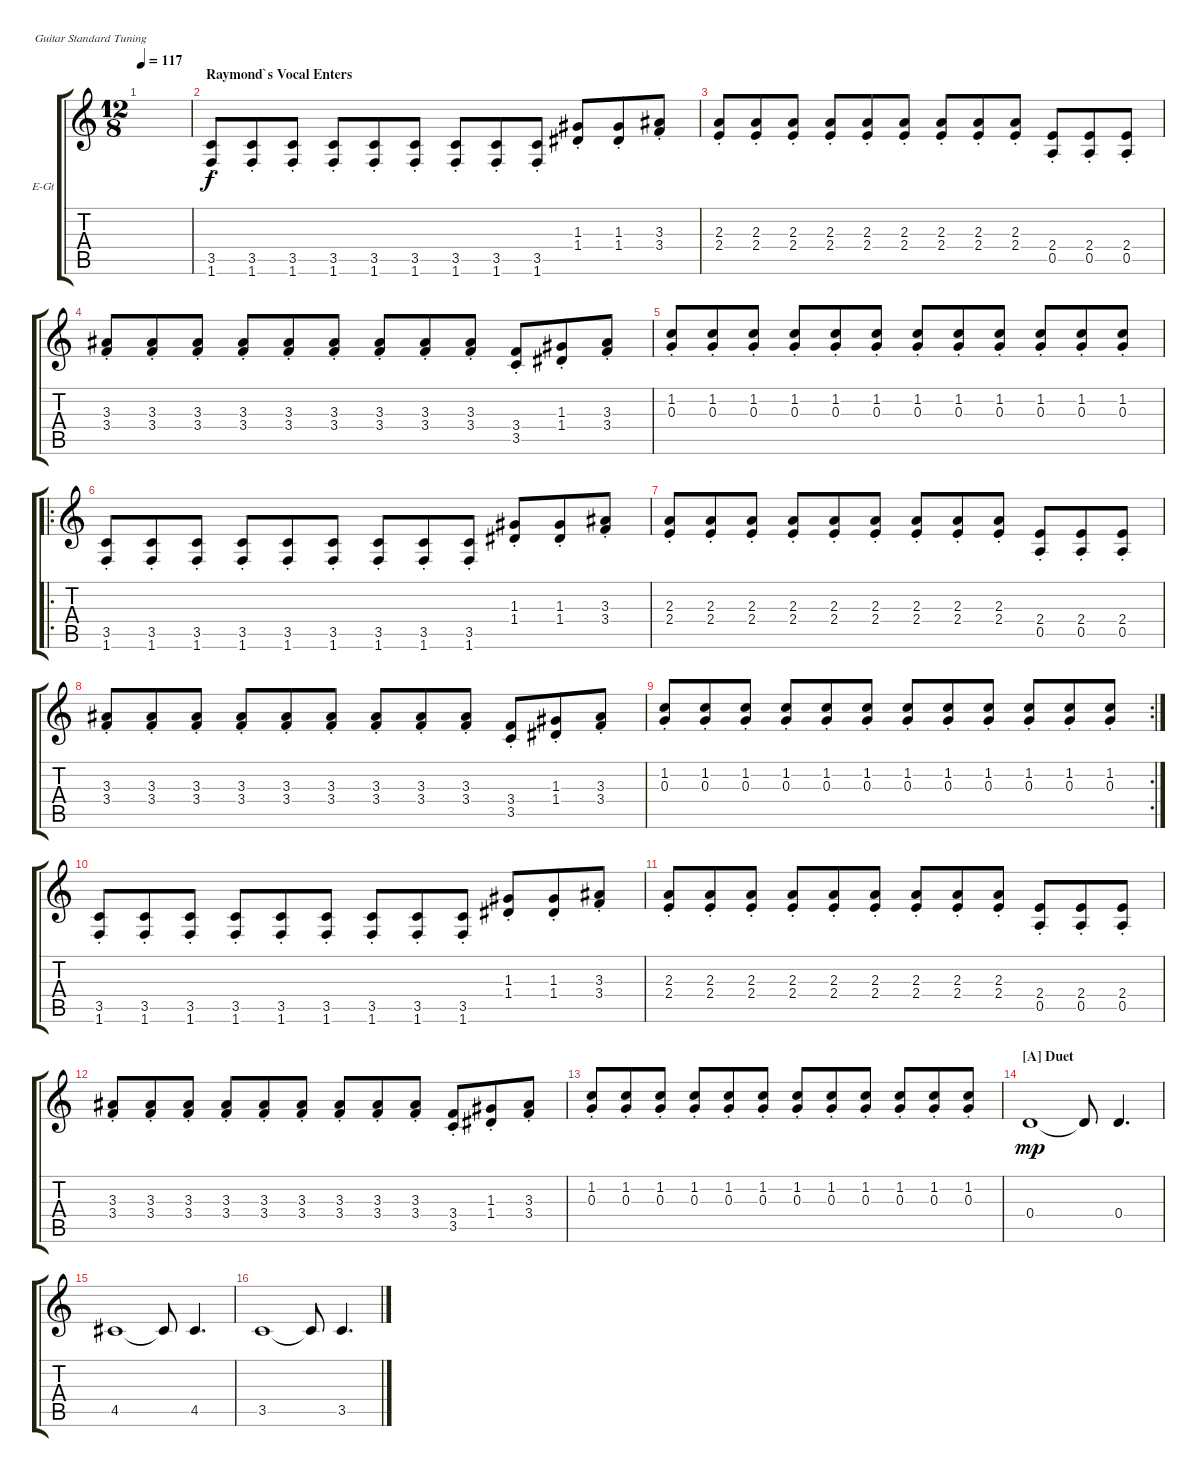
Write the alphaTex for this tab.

\defaultSystemsLayout 4
\bracketExtendMode groupsimilarinstruments
\firstSystemTrackNameOrientation horizontal
\otherSystemsTrackNameOrientation horizontal
\track ("Electric Guitar" "E-Gt") {instrument distortionguitar}
\staff {score tabs}
\tuning (E4 B3 G3 D3 A2 E2)
\ts (12 8)
\tempo 117
\clef g2
\scale
0.333333
\ks c
|
\section ("" "Raymond`s Vocal Enters")
\scale
0.333333 (3.5{st} 1.6{st}).8 (3.5{st} 1.6{st}).8 (3.5{st} 1.6{st}).8 (3.5{st} 1.6{st}).8 (3.5{st} 1.6{st}).8 (3.5{st} 1.6{st}).8 (3.5{st} 1.6{st}).8 (3.5{st} 1.6{st}).8 (3.5{st} 1.6{st}).8 (1.3{st} 1.4{st}).8 (1.3{st} 1.4{st}).8 (3.3{st} 3.4{st}).8 |
(2.3{st} 2.4{st}).8 (2.3{st} 2.4{st}).8 (2.3{st} 2.4{st}).8 (2.3{st} 2.4{st}).8 (2.3{st} 2.4{st}).8 (2.3{st} 2.4{st}).8 (2.3{st} 2.4{st}).8 (2.3{st} 2.4{st}).8 (2.3{st} 2.4{st}).8 (2.4{st} 0.5{st}).8 (2.4{st} 0.5{st}).8 (2.4{st} 0.5{st}).8 |
\scale
0.333333 (3.3{st} 3.4{st}).8 (3.3{st} 3.4{st}).8 (3.3{st} 3.4{st}).8 (3.3{st} 3.4{st}).8 (3.3{st} 3.4{st}).8 (3.3{st} 3.4{st}).8 (3.3{st} 3.4{st}).8 (3.3{st} 3.4{st}).8 (3.3{st} 3.4{st}).8 (3.4{st} 3.5{st}).8 (1.3{st} 1.4{st}).8 (3.3{st} 3.4{st}).8 |
\scale
0.333333 (1.2{st} 0.3{st}).8 (1.2{st} 0.3{st}).8 (1.2{st} 0.3{st}).8 (1.2{st} 0.3{st}).8 (1.2{st} 0.3{st}).8 (1.2{st} 0.3{st}).8 (1.2{st} 0.3{st}).8 (1.2{st} 0.3{st}).8 (1.2{st} 0.3{st}).8 (1.2{st} 0.3{st}).8 (1.2{st} 0.3{st}).8 (1.2{st} 0.3{st}).8 |
\ro
\scale
0.333333 (3.5{st} 1.6{st}).8 (3.5{st} 1.6{st}).8 (3.5{st} 1.6{st}).8 (3.5{st} 1.6{st}).8 (3.5{st} 1.6{st}).8 (3.5{st} 1.6{st}).8 (3.5{st} 1.6{st}).8 (3.5{st} 1.6{st}).8 (3.5{st} 1.6{st}).8 (1.3{st} 1.4{st}).8 (1.3{st} 1.4{st}).8 (3.3{st} 3.4{st}).8 |
\scale
0.333333 (2.3{st} 2.4{st}).8 (2.3{st} 2.4{st}).8 (2.3{st} 2.4{st}).8 (2.3{st} 2.4{st}).8 (2.3{st} 2.4{st}).8 (2.3{st} 2.4{st}).8 (2.3{st} 2.4{st}).8 (2.3{st} 2.4{st}).8 (2.3{st} 2.4{st}).8 (2.4{st} 0.5{st}).8 (2.4{st} 0.5{st}).8 (2.4{st} 0.5{st}).8 |
\scale
0.333333 (3.3{st} 3.4{st}).8 (3.3{st} 3.4{st}).8 (3.3{st} 3.4{st}).8 (3.3{st} 3.4{st}).8 (3.3{st} 3.4{st}).8 (3.3{st} 3.4{st}).8 (3.3{st} 3.4{st}).8 (3.3{st} 3.4{st}).8 (3.3{st} 3.4{st}).8 (3.4{st} 3.5{st}).8 (1.3{st} 1.4{st}).8 (3.3{st} 3.4{st}).8 |
\rc 2
\scale
0.333333 (1.2{st} 0.3{st}).8 (1.2{st} 0.3{st}).8 (1.2{st} 0.3{st}).8 (1.2{st} 0.3{st}).8 (1.2{st} 0.3{st}).8 (1.2{st} 0.3{st}).8 (1.2{st} 0.3{st}).8 (1.2{st} 0.3{st}).8 (1.2{st} 0.3{st}).8 (1.2{st} 0.3{st}).8 (1.2{st} 0.3{st}).8 (1.2{st} 0.3{st}).8 |
\scale
0.333333 (3.5{st} 1.6{st}).8 (3.5{st} 1.6{st}).8 (3.5{st} 1.6{st}).8 (3.5{st} 1.6{st}).8 (3.5{st} 1.6{st}).8 (3.5{st} 1.6{st}).8 (3.5{st} 1.6{st}).8 (3.5{st} 1.6{st}).8 (3.5{st} 1.6{st}).8 (1.3{st} 1.4{st}).8 (1.3{st} 1.4{st}).8 (3.3{st} 3.4{st}).8 |
\scale
0.333333 (2.3{st} 2.4{st}).8 (2.3{st} 2.4{st}).8 (2.3{st} 2.4{st}).8 (2.3{st} 2.4{st}).8 (2.3{st} 2.4{st}).8 (2.3{st} 2.4{st}).8 (2.3{st} 2.4{st}).8 (2.3{st} 2.4{st}).8 (2.3{st} 2.4{st}).8 (2.4{st} 0.5{st}).8 (2.4{st} 0.5{st}).8 (2.4{st} 0.5{st}).8 |
\scale
0.333333 (3.3{st} 3.4{st}).8 (3.3{st} 3.4{st}).8 (3.3{st} 3.4{st}).8 (3.3{st} 3.4{st}).8 (3.3{st} 3.4{st}).8 (3.3{st} 3.4{st}).8 (3.3{st} 3.4{st}).8 (3.3{st} 3.4{st}).8 (3.3{st} 3.4{st}).8 (3.4{st} 3.5{st}).8 (1.3{st} 1.4{st}).8 (3.3{st} 3.4{st}).8 |
\scale
0.333333 (1.2{st} 0.3{st}).8 (1.2{st} 0.3{st}).8 (1.2{st} 0.3{st}).8 (1.2{st} 0.3{st}).8 (1.2{st} 0.3{st}).8 (1.2{st} 0.3{st}).8 (1.2{st} 0.3{st}).8 (1.2{st} 0.3{st}).8 (1.2{st} 0.3{st}).8 (1.2{st} 0.3{st}).8 (1.2{st} 0.3{st}).8 (1.2{st} 0.3{st}).8 |
\section ("A" "Duet")
\scale
0.333333 0.4.1{dy mp} 0.4{t}.8 0.4.4{d} |
\scale
0.333333 4.5.1 4.5{t}.8 4.5.4{d} |
\scale
0.333333 3.5.1 3.5{t}.8 3.5.4{d}
